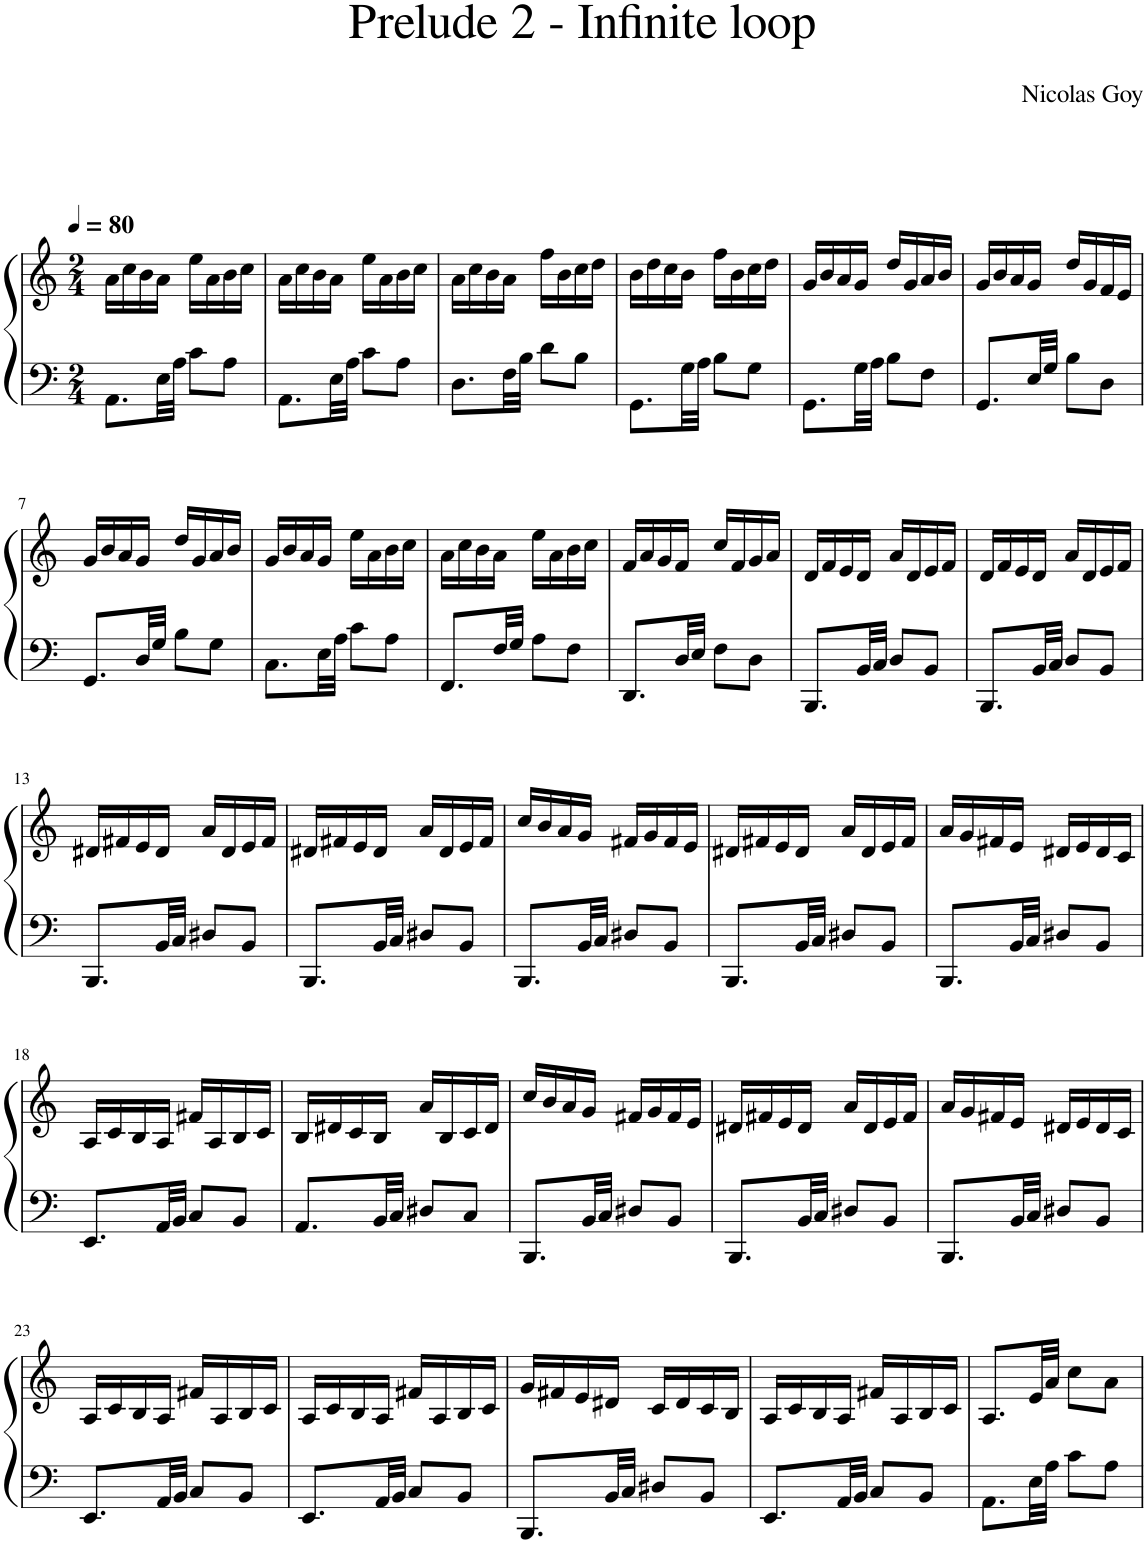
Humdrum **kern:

**kern	**kern
*part1	*part1
*staff2	*staff1
*I"Piano	*
*I'Pno.	*
*clefF4	*clefG2
*k[]	*k[]
*M2/4	*M2/4
*MM80	*MM80
=1	=1
8.AA\L	16a\LL
.	16cc\
.	16b\
32E\LL	16a\JJ
32A\JJJ	.
8c\L	16ee\LL
.	16a\
8A\J	16b\
.	16cc\JJ
=2	=2
8.AA\L	16a\LL
.	16cc\
.	16b\
32E\LL	16a\JJ
32A\JJJ	.
8c\L	16ee\LL
.	16a\
8A\J	16b\
.	16cc\JJ
=3	=3
8.D\L	16a\LL
.	16cc\
.	16b\
32F\LL	16a\JJ
32B\JJJ	.
8d\L	16ff\LL
.	16b\
8B\J	16cc\
.	16dd\JJ
=4	=4
8.GG\L	16b\LL
.	16dd\
.	16cc\
32G\LL	16b\JJ
32A\JJJ	.
8B\L	16ff\LL
.	16b\
8G\J	16cc\
.	16dd\JJ
=5	=5
8.GG\L	16g/LL
.	16b/
.	16a/
32G\LL	16g/JJ
32A\JJJ	.
8B\L	16dd/LL
.	16g/
8F\J	16a/
.	16b/JJ
=6	=6
8.GG/L	16g/LL
.	16b/
.	16a/
32E/LL	16g/JJ
32G/JJJ	.
8B\L	16dd/LL
.	16g/
8D\J	16f/
.	16e/JJ
!!LO:LB:g=z
=7	=7
8.GG/L	16g/LL
.	16b/
.	16a/
32D/LL	16g/JJ
32G/JJJ	.
8B\L	16dd/LL
.	16g/
8G\J	16a/
.	16b/JJ
=8	=8
8.C\L	16g/LL
.	16b/
.	16a/
32E\LL	16g/JJ
32A\JJJ	.
8c\L	16ee\LL
.	16a\
8A\J	16b\
.	16cc\JJ
=9	=9
8.FF/L	16a\LL
.	16cc\
.	16b\
32F/LL	16a\JJ
32G/JJJ	.
8A\L	16ee\LL
.	16a\
8F\J	16b\
.	16cc\JJ
=10	=10
8.DD/L	16f/LL
.	16a/
.	16g/
32D/LL	16f/JJ
32E/JJJ	.
8F\L	16cc/LL
.	16f/
8D\J	16g/
.	16a/JJ
=11	=11
8.BBB/L	16d/LL
.	16f/
.	16e/
32BB/LL	16d/JJ
32C/JJJ	.
8D/L	16a/LL
.	16d/
8BB/J	16e/
.	16f/JJ
=12	=12
8.BBB/L	16d/LL
.	16f/
.	16e/
32BB/LL	16d/JJ
32C/JJJ	.
8D/L	16a/LL
.	16d/
8BB/J	16e/
.	16f/JJ
!!LO:LB:g=z
=13	=13
8.BBB/L	16d#X/LL
.	16f#X/
.	16e/
32BB/LL	16d#/JJ
32C/JJJ	.
8D#X/L	16a/LL
.	16d#/
8BB/J	16e/
.	16f#/JJ
=14	=14
8.BBB/L	16d#X/LL
.	16f#X/
.	16e/
32BB/LL	16d#/JJ
32C/JJJ	.
8D#X/L	16a/LL
.	16d#/
8BB/J	16e/
.	16f#/JJ
=15	=15
8.BBB/L	16cc/LL
.	16b/
.	16a/
32BB/LL	16g/JJ
32C/JJJ	.
8D#X/L	16f#X/LL
.	16g/
8BB/J	16f#/
.	16e/JJ
=16	=16
8.BBB/L	16d#X/LL
.	16f#X/
.	16e/
32BB/LL	16d#/JJ
32C/JJJ	.
8D#X/L	16a/LL
.	16d#/
8BB/J	16e/
.	16f#/JJ
=17	=17
8.BBB/L	16a/LL
.	16g/
.	16f#X/
32BB/LL	16e/JJ
32C/JJJ	.
8D#X/L	16d#X/LL
.	16e/
8BB/J	16d#/
.	16c/JJ
!!LO:LB:g=z
=18	=18
8.EE/L	16A/LL
.	16c/
.	16B/
32AA/LL	16A/JJ
32BB/JJJ	.
8C/L	16f#X/LL
.	16A/
8BB/J	16B/
.	16c/JJ
=19	=19
8.AA/L	16B/LL
.	16d#X/
.	16c/
32BB/LL	16B/JJ
32C/JJJ	.
8D#X/L	16a/LL
.	16B/
8C/J	16c/
.	16d#/JJ
=20	=20
8.BBB/L	16cc/LL
.	16b/
.	16a/
32BB/LL	16g/JJ
32C/JJJ	.
8D#X/L	16f#X/LL
.	16g/
8BB/J	16f#/
.	16e/JJ
=21	=21
8.BBB/L	16d#X/LL
.	16f#X/
.	16e/
32BB/LL	16d#/JJ
32C/JJJ	.
8D#X/L	16a/LL
.	16d#/
8BB/J	16e/
.	16f#/JJ
=22	=22
8.BBB/L	16a/LL
.	16g/
.	16f#X/
32BB/LL	16e/JJ
32C/JJJ	.
8D#X/L	16d#X/LL
.	16e/
8BB/J	16d#/
.	16c/JJ
!!LO:LB:g=z
=23	=23
8.EE/L	16A/LL
.	16c/
.	16B/
32AA/LL	16A/JJ
32BB/JJJ	.
8C/L	16f#X/LL
.	16A/
8BB/J	16B/
.	16c/JJ
=24	=24
8.EE/L	16A/LL
.	16c/
.	16B/
32AA/LL	16A/JJ
32BB/JJJ	.
8C/L	16f#X/LL
.	16A/
8BB/J	16B/
.	16c/JJ
=25	=25
8.BBB/L	16g/LL
.	16f#X/
.	16e/
32BB/LL	16d#X/JJ
32C/JJJ	.
8D#X/L	16c/LL
.	16d#/
8BB/J	16c/
.	16B/JJ
=26	=26
8.EE/L	16A/LL
.	16c/
.	16B/
32AA/LL	16A/JJ
32BB/JJJ	.
8C/L	16f#X/LL
.	16A/
8BB/J	16B/
.	16c/JJ
=27	=27
8.AA\L	8.A/L
32E\LL	32e/LL
32A\JJJ	32a/JJJ
8c\L	8cc\L
8A\J	8a\J
=	=
*-	*-
